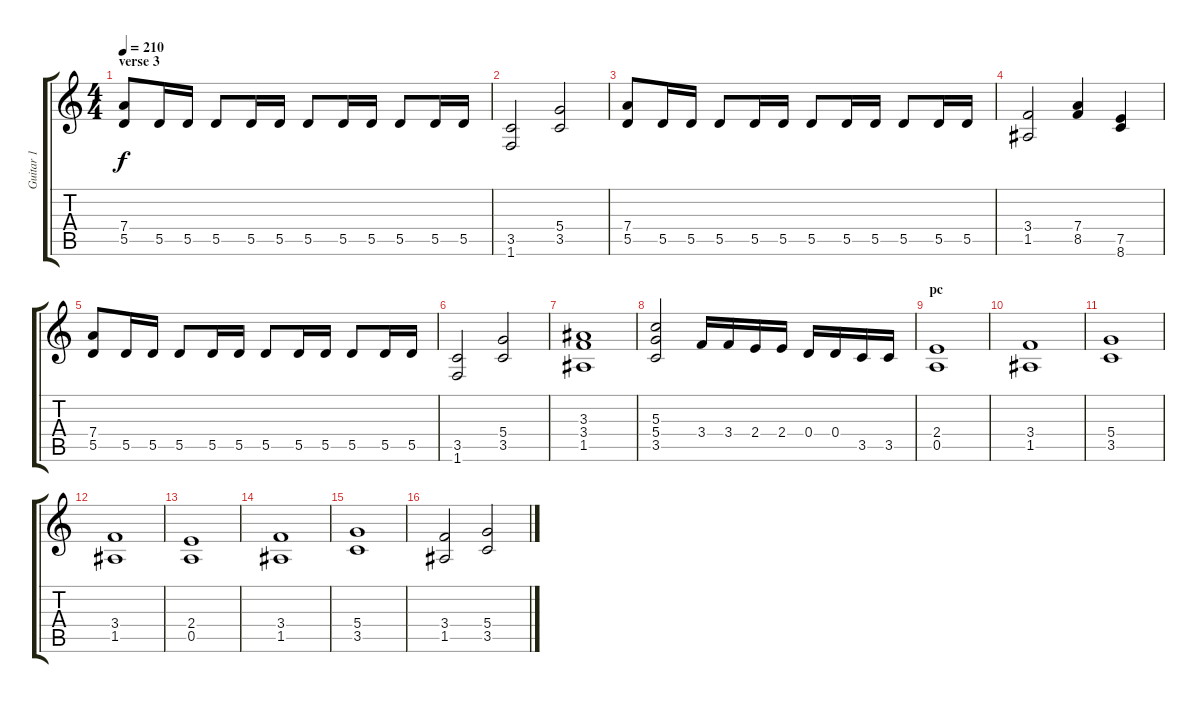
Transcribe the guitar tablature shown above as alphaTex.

\track ("Guitar 1" "Guitar 1") {instrument distortionguitar}
\staff {score tabs}
\tuning (E4 B3 G3 D3 A2 E2) {hide}
\ts (4 4)
\section ("" "verse 3")
\tempo 210
\clef g2
\ks c
(7.4 5.5).8{dy f} 5.5.16 5.5.16 5.5.8 5.5.16 5.5.16 5.5.8 5.5.16 5.5.16 5.5.8 5.5.16 5.5.16 |
(3.5 1.6).2 (5.4 3.5).2 |
(7.4 5.5).8 5.5.16 5.5.16 5.5.8 5.5.16 5.5.16 5.5.8 5.5.16 5.5.16 5.5.8 5.5.16 5.5.16 |
(3.4 1.5).2 (7.4 8.5).4 (7.5 8.6).4 |
(7.4 5.5).8 5.5.16 5.5.16 5.5.8 5.5.16 5.5.16 5.5.8 5.5.16 5.5.16 5.5.8 5.5.16 5.5.16 |
(3.5 1.6).2 (5.4 3.5).2 |
(3.3 3.4 1.5).1 |
(5.3 5.4 3.5).2 3.4.16 3.4.16 2.4.16 2.4.16 0.4.16 0.4.16 3.5.16 3.5.16 |
\section ("" "pc")
(2.4 0.5).1 |
(3.4 1.5).1 |
(5.4 3.5).1 |
(3.4 1.5).1 |
(2.4 0.5).1 |
(3.4 1.5).1 |
(5.4 3.5).1 |
(3.4 1.5).2 (5.4 3.5).2
